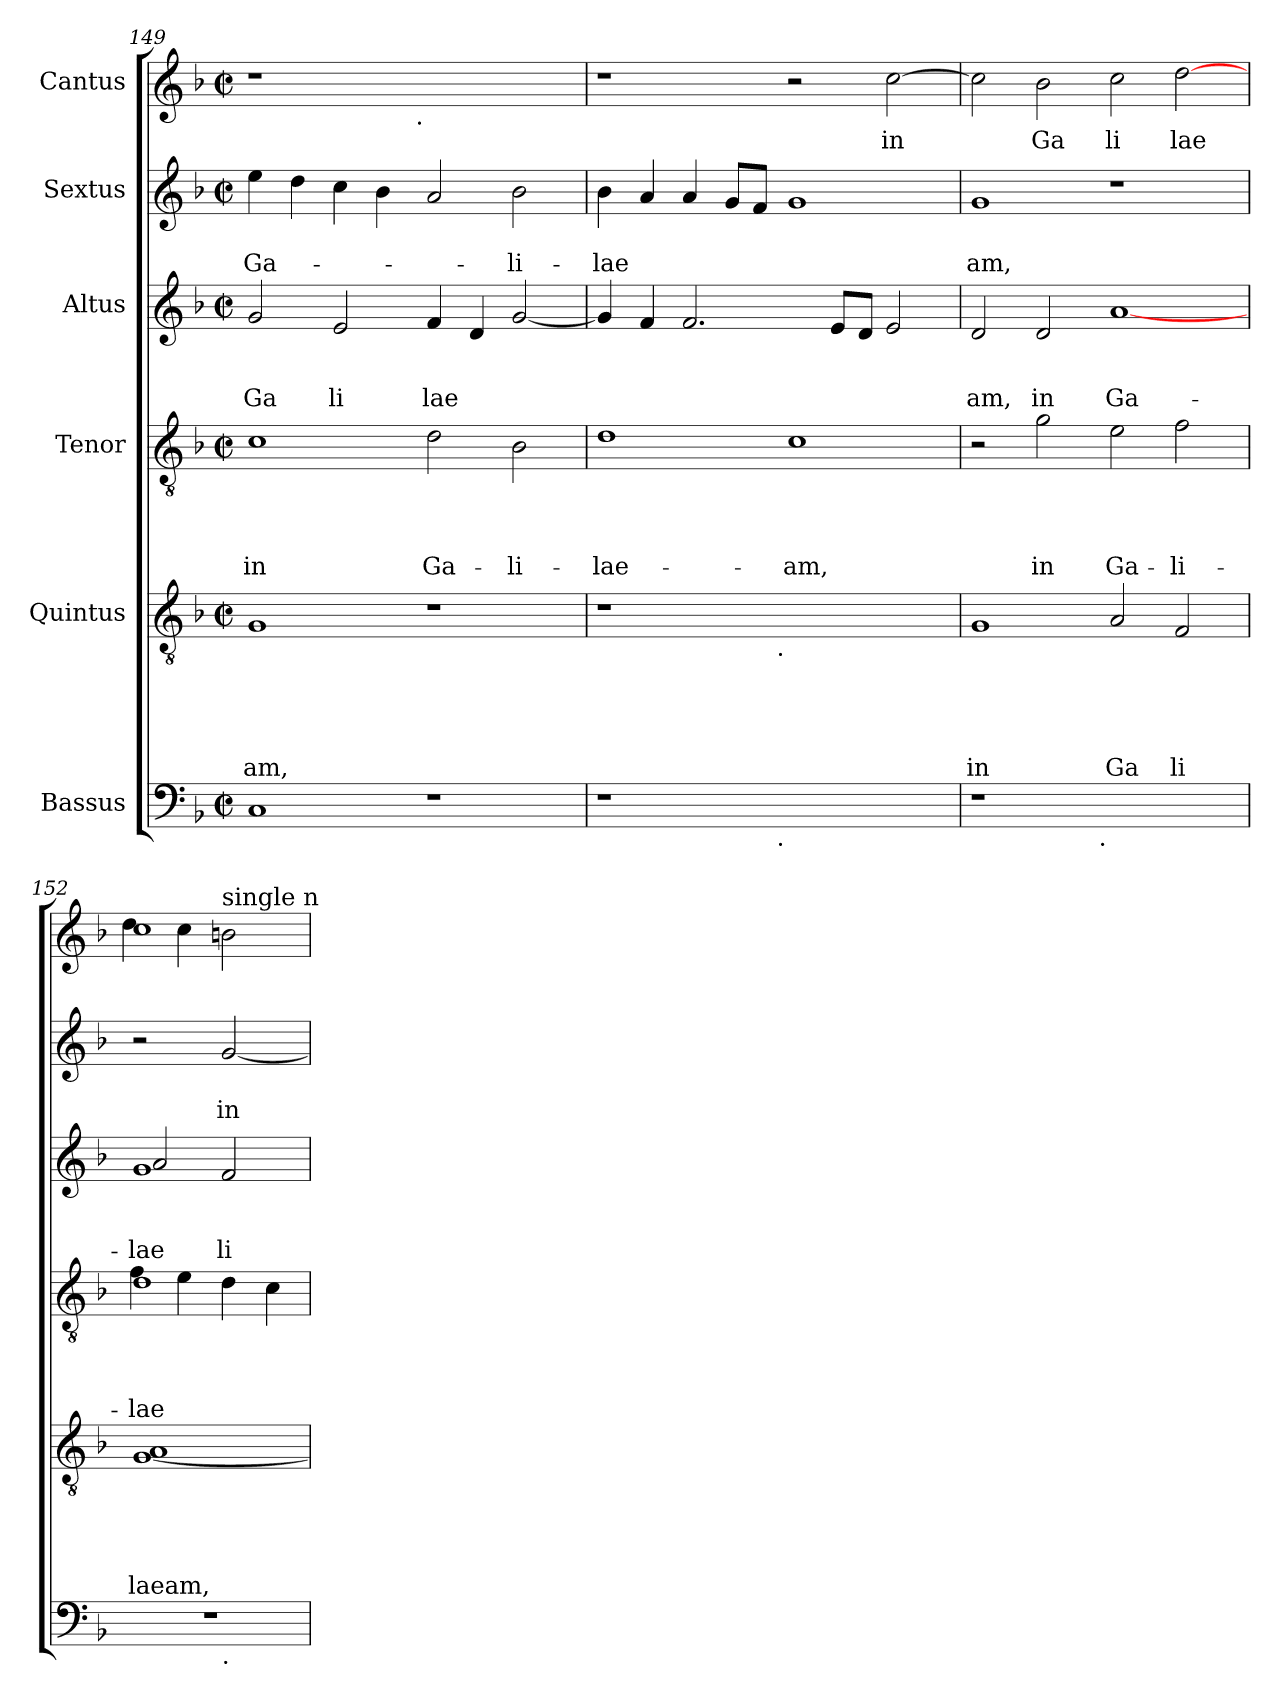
**kern	**kern	**text	**text	**text	**text	**text	**kern	**text	**text	**text	**text	**kern	**text	**text	**text	**kern	**text	**text	**kern	**text
*part6	*part5	*part5	*part5	*part5	*part5	*part5	*part4	*part4	*part4	*part4	*part4	*part3	*part3	*part3	*part3	*part2	*part2	*part2	*part1	*part1
*staff6	*staff5	*staff5	*staff5	*staff5	*staff5	*staff5	*staff4	*staff4	*staff4	*staff4	*staff4	*staff3	*staff3	*staff3	*staff3	*staff2	*staff2	*staff2	*staff1	*staff1
*I"Bassus	*I"Quintus	*	*	*	*	*	*I"Tenor	*	*	*	*	*I"Altus	*	*	*	*I"Sextus	*	*	*I"Cantus	*
*clefF4	*clefGv2	*	*	*	*	*	*clefGv2	*	*	*	*	*clefG2	*	*	*	*clefG2	*	*	*clefG2	*
*k[b-]	*k[b-]	*	*	*	*	*	*k[b-]	*	*	*	*	*k[b-]	*	*	*	*k[b-]	*	*	*k[b-]	*
*F:	*F:	*	*	*	*	*	*F:	*	*	*	*	*F:	*	*	*	*F:	*	*	*F:	*
*M2/2	*M2/2	*	*	*	*	*	*M2/2	*	*	*	*	*M2/2	*	*	*	*M2/2	*	*	*M2/2	*
*met(c|)	*met(c|)	*	*	*	*	*	*met(c|)	*	*	*	*	*met(c|)	*	*	*	*met(c|)	*	*	*met(c|)	*
=149	=149	=149	=149	=149	=149	=149	=149	=149	=149	=149	=149	=149	=149	=149	=149	=149	=149	=149	=149	=149
!	!	!	!	!	!	!LO:LY:b	!	!	!	!	!LO:LY:b	!	!	!	!LO:LY:b	!	!	!LO:LY:b	!	!
*	*	*	*	*	*	*	*	*	*	*	*	*	*	*	*	*	*	*	*^	*
1C	1G	.	.	.	.	am,	1c	.	.	.	in	2g/	.	.	Ga	4ee\	.	Ga-	1r	2ryy	.
.	.	.	.	.	.	.	.	.	.	.	.	.	.	.	.	4dd\	.	.	.	.	.
!	!	!	!	!	!	!	!	!	!	!	!	!	!	!	!LO:LY:b	!	!	!	!	!	!
.	.	.	.	.	.	.	.	.	.	.	.	2e/	.	.	li	4cc\	.	.	.	4...ryy	.
.	.	.	.	.	.	.	.	.	.	.	.	.	.	.	.	4b-\	.	.	.	.	.
!	!	!	!	!	!	!	!	!	!	!	!	!	!	!	!	!	!	!	!	!LO:TX:b:t=.	!
.	.	.	.	.	.	.	.	.	.	.	.	.	.	.	.	.	.	.	.	1ryy	.
!	!	!	!	!	!	!	!	!	!	!	!LO:LY:b	!	!	!	!LO:LY:b	!	!	!	!	!	!
1r	1r	.	.	.	.	.	2d\	.	.	.	Ga-	4f/	.	.	lae	2a/	.	.	1ryy	.	.
.	.	.	.	.	.	.	.	.	.	.	.	4d/	.	.	.	.	.	.	.	.	.
!	!	!	!	!	!	!	!	!	!	!	!LO:LY:b	!	!	!	!	!	!	!LO:LY:b	!	!	!
.	.	.	.	.	.	.	2B-\	.	.	.	-li-	[<2g/	.	.	.	2b-\	.	-li-	.	.	.
.	.	.	.	.	.	.	.	.	.	.	.	.	.	.	.	.	.	.	.	32ryy	.
!!LO:PB:g=z
=150	=150	=150	=150	=150	=150	=150	=150	=150	=150	=150	=150	=150	=150	=150	=150	=150	=150	=150	=150	=150	=150
!	!	!	!	!	!	!	!	!	!	!	!LO:LY:b	!	!	!	!	!	!	!LO:LY:b	!	!	!
*^	*^	*	*	*	*	*	*	*	*	*	*	*	*	*	*	*	*	*	*v	*v	*
1r	2ryy	1r	2ryy	.	.	.	.	.	1d	.	.	.	-lae-	4g/]	.	.	.	4b-\	.	-lae	1r	.
.	.	.	.	.	.	.	.	.	.	.	.	.	.	4f/	.	.	.	4a/	.	.	.	.
.	4...ryy	.	4...ryy	.	.	.	.	.	.	.	.	.	.	2.f/	.	.	.	4a/	.	.	.	.
.	.	.	.	.	.	.	.	.	.	.	.	.	.	.	.	.	.	8g/L	.	.	.	.
.	.	.	.	.	.	.	.	.	.	.	.	.	.	.	.	.	.	8f/J	.	.	.	.
!	!	!	!LO:TX:b:t=.	!	!	!	!	!	!	!	!	!	!	!	!	!	!	!	!	!	!	!
!	!LO:TX:b:t=.	!	!	!	!	!	!	!	!	!	!	!	!	!	!	!	!	!	!	!	!	!
.	1ryy	.	1ryy	.	.	.	.	.	.	.	.	.	.	.	.	.	.	.	.	.	.	.
!	!	!	!	!	!	!	!	!	!	!	!	!	!LO:LY:b	!	!	!	!	!	!	!	!	!
1ryy	.	1ryy	.	.	.	.	.	.	1c	.	.	.	-am,	.	.	.	.	1g	.	.	2r	.
.	.	.	.	.	.	.	.	.	.	.	.	.	.	8e/L	.	.	.	.	.	.	.	.
.	.	.	.	.	.	.	.	.	.	.	.	.	.	8d/J	.	.	.	.	.	.	.	.
!	!	!	!	!	!	!	!	!	!	!	!	!	!	!	!	!	!	!	!	!	!	!LO:LY:b
.	.	.	.	.	.	.	.	.	.	.	.	.	.	2e/	.	.	.	.	.	.	[>2cc\	in
.	32ryy	.	32ryy	.	.	.	.	.	.	.	.	.	.	.	.	.	.	.	.	.	.	.
=151	=151	=151	=151	=151	=151	=151	=151	=151	=151	=151	=151	=151	=151	=151	=151	=151	=151	=151	=151	=151	=151	=151
!	!	!	!	!	!	!	!	!LO:LY:b	!	!	!	!	!	!	!	!	!LO:LY:b	!	!	!LO:LY:b	!	!
*	*	*v	*v	*	*	*	*	*	*	*	*	*	*	*	*	*	*	*	*	*	*	*
1r	2ryy	1G	.	.	.	.	in	2r	.	.	.	.	2d/	.	.	am,	1g	.	am,	2cc\]	.
!	!	!	!	!	!	!	!	!	!	!	!	!LO:LY:b	!	!	!	!LO:LY:b	!	!	!	!	!LO:LY:b
.	4...ryy	.	.	.	.	.	.	2g\	.	.	.	in	2d/	.	.	in	.	.	.	2b-\	Ga
!	!LO:TX:b:t=.	!	!	!	!	!	!	!	!	!	!	!	!	!	!	!	!	!	!	!	!
.	1ryy	.	.	.	.	.	.	.	.	.	.	.	.	.	.	.	.	.	.	.	.
!	!	!	!	!	!	!	!LO:LY:b	!	!	!	!	!LO:LY:b	!	!	!	!LO:LY:b	!	!	!	!	!LO:LY:b
1ryy	.	2A/	.	.	.	.	Ga	2e\	.	.	.	Ga-	[<1a	.	.	Ga-	1r	.	.	2cc\	li
!	!	!	!	!	!	!	!LO:LY:b	!	!	!	!	!LO:LY:b	!	!	!	!	!	!	!	!	!LO:LY:b
.	.	2F/	.	.	.	.	li	2f\	.	.	.	-li-	.	.	.	.	.	.	.	[>2dd\	lae
.	32ryy	.	.	.	.	.	.	.	.	.	.	.	.	.	.	.	.	.	.	.	.
=152	=152	=152	=152	=152	=152	=152	=152	=152	=152	=152	=152	=152	=152	=152	=152	=152	=152	=152	=152	=152	=152
!	!	!	!	!	!	!	!LO:LY:b	!	!	!	!	!LO:LY:b	!	!	!	!LO:LY:b	!	!	!	!	!
*	*	*	*	*	*	*	*	*^	*	*	*	*	*^	*	*	*	*	*	*	*^	*
1r	2ryy	[<1G 1A	.	.	.	.	laeam,	1d	4f\	.	.	.	-lae-	1g	2a/	.	.	-lae-	2r	.	.	1cc	4dd\	.
.	.	.	.	.	.	.	.	.	4e\	.	.	.	.	.	.	.	.	.	.	.	.	.	4cc\	.
!	!	!	!	!	!	!	!	!	!	!	!	!	!	!	!	!	!	!	!	!	!	!	!LO:TX:a:t=single n	!
!	!LO:TX:b:t=.	!	!	!	!	!	!	!	!	!	!	!	!	!	!	!	!	!	!	!	!	!	!	!
!	!	!	!	!	!	!	!	!	!	!	!	!	!	!	!	!	!	!LO:LY:b	!	!	!LO:LY:b	!	!	!
.	2ryy	.	.	.	.	.	.	.	4d\	.	.	.	.	.	2f/	.	.	-li-	[<2g/	.	in	.	2b\	.
.	.	.	.	.	.	.	.	.	4c\	.	.	.	.	.	.	.	.	.	.	.	.	.	.	.
*	*	*	*	*	*	*	*	*v	*v	*	*	*	*	*	*	*	*	*	*	*	*	*v	*v	*
*v	*v	*	*	*	*	*	*	*	*	*	*	*	*v	*v	*	*	*	*	*	*	*	*
=	=	=	=	=	=	=	=	=	=	=	=	=	=	=	=	=	=	=	=	=
*-	*-	*-	*-	*-	*-	*-	*-	*-	*-	*-	*-	*-	*-	*-	*-	*-	*-	*-	*-	*-
